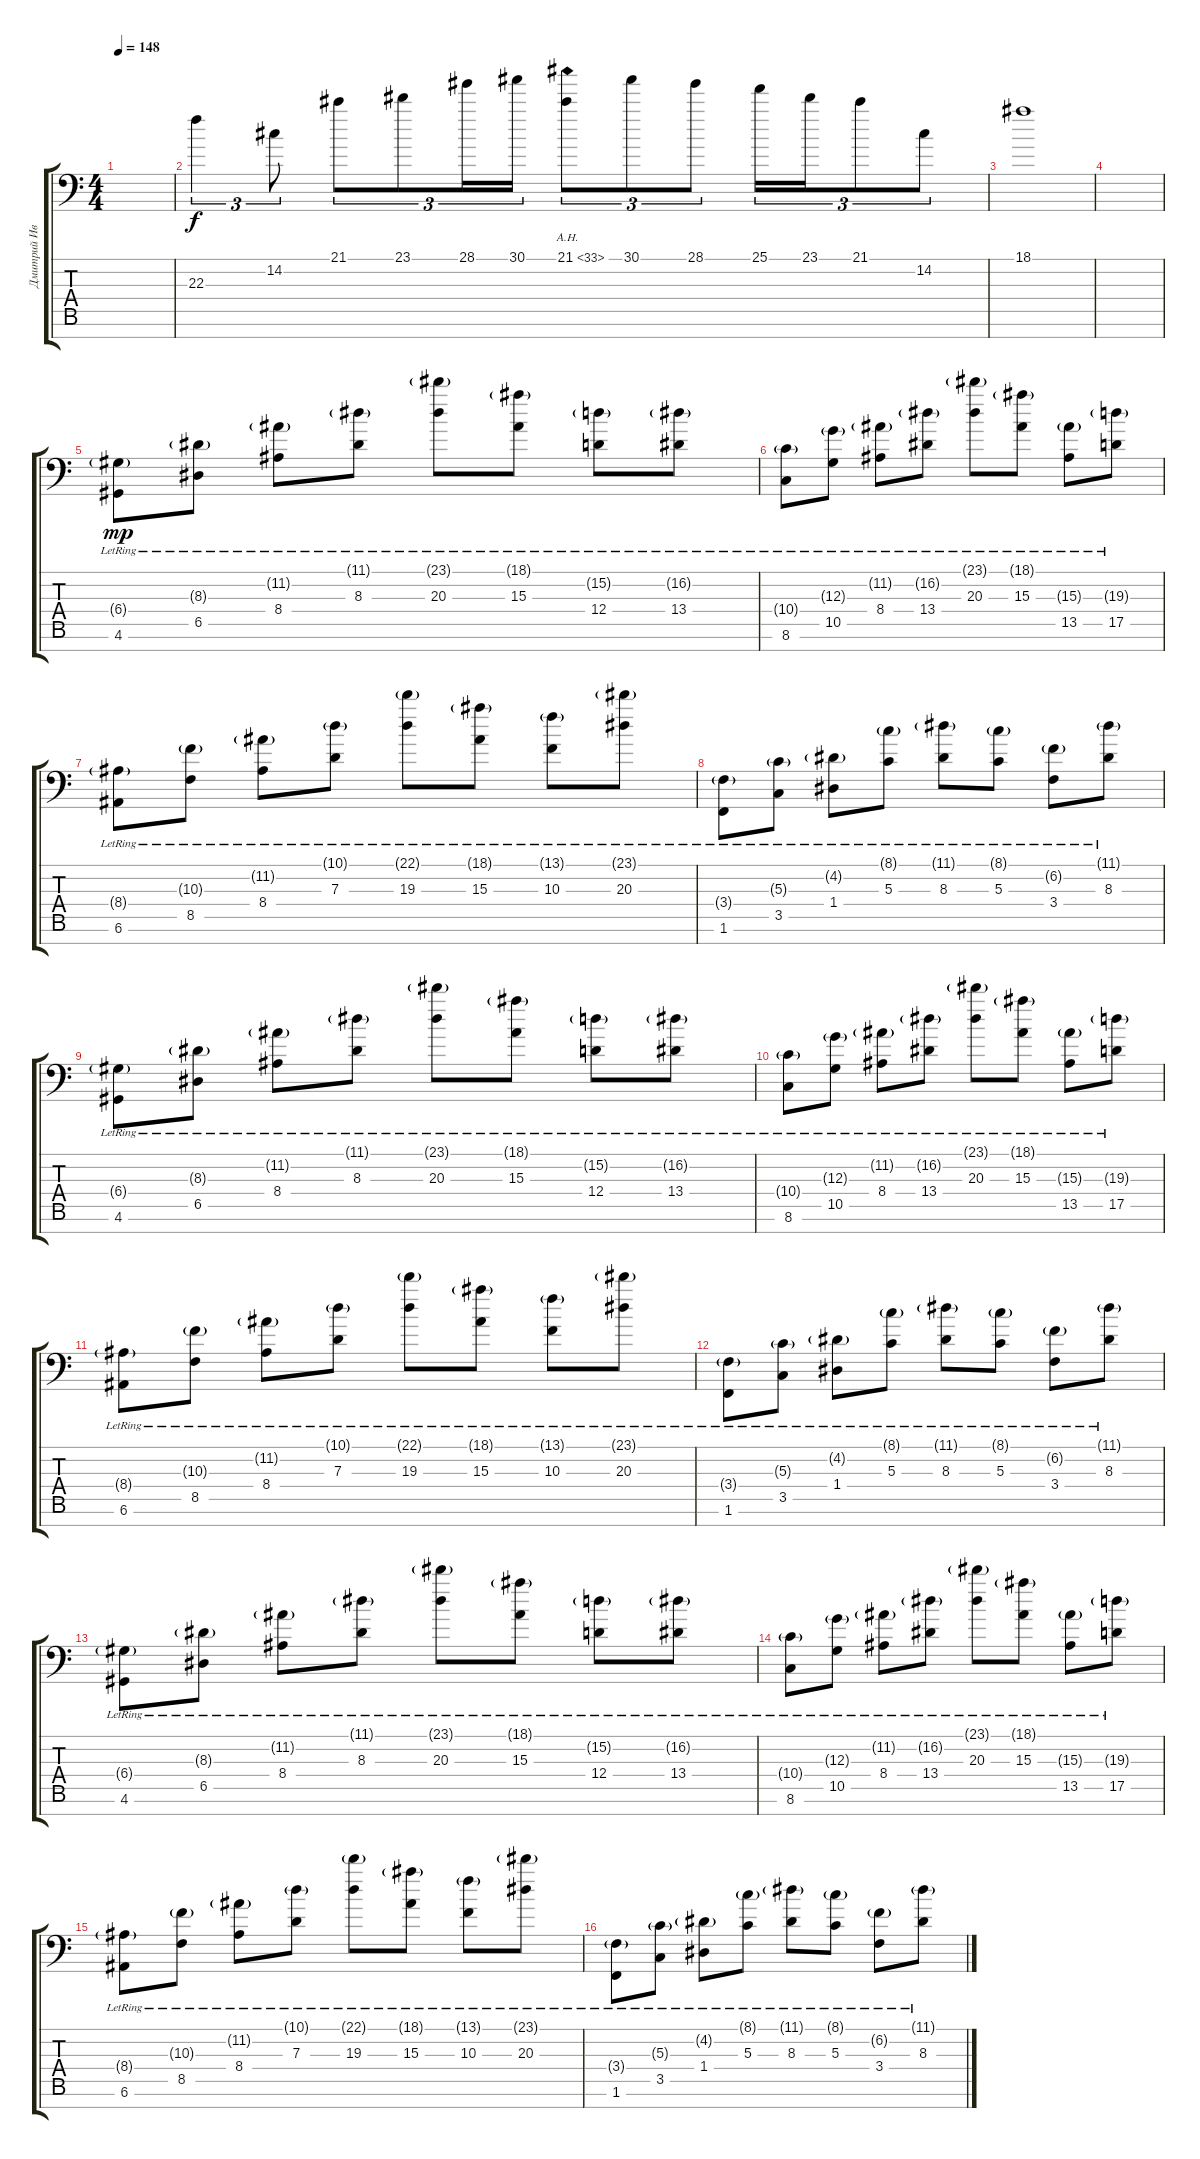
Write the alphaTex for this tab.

\track ("Дмитрий Иванов" "Дмитрий Ив") {instrument brightacousticpiano}
\staff {score tabs}
\tuning (E4 B3 G3 D3 A2 E2 A1) {hide}
\ts (4 4)
\tempo 148
\clef f4
\ks c
|
22.3.4{tu (3 2)} 14.2.8{tu (3 2)} 21.1.8{tu (3 2)} 23.1.8{tu (3 2)} 28.1.16{tu (3 2)} 30.1.16{tu (3 2)} 21.1{ah 12}.8{tu (3 2)} 30.1.8{tu (3 2)} 28.1.8{tu (3 2)} 25.1.16{tu (3 2)} 23.1.16{tu (3 2)} 21.1.8{tu (3 2)} 14.2.8{tu (3 2)} |
18.1.1 |
|
(6.4{g lr} 4.6{lr}).8{dy mp} (8.3{g lr} 6.5{lr}).8 (11.2{g lr} 8.4{lr}).8 (11.1{g lr} 8.3{lr}).8 (23.1{g lr} 20.3{lr}).8 (18.1{g lr} 15.3{lr}).8 (15.2{g lr} 12.4{lr}).8 (16.2{g lr} 13.4{lr}).8 |
(10.4{g lr} 8.6{lr}).8 (12.3{g lr} 10.5{lr}).8 (11.2{g lr} 8.4{lr}).8 (16.2{g lr} 13.4{lr}).8 (23.1{g lr} 20.3{lr}).8 (18.1{g lr} 15.3{lr}).8 (15.3{g lr} 13.5{lr}).8 (19.3{g lr} 17.5{lr}).8 |
(8.4{g lr} 6.6{lr}).8 (10.3{g lr} 8.5{lr}).8 (11.2{g lr} 8.4{lr}).8 (10.1{g lr} 7.3{lr}).8 (22.1{g lr} 19.3{lr}).8 (18.1{g lr} 15.3{lr}).8 (13.1{g lr} 10.3{lr}).8 (23.1{g lr} 20.3{lr}).8 |
(3.4{g lr} 1.6{lr}).8 (5.3{g lr} 3.5{lr}).8 (4.2{g lr} 1.4{lr}).8 (8.1{g lr} 5.3{lr}).8 (11.1{g lr} 8.3{lr}).8 (8.1{g lr} 5.3{lr}).8 (6.2{g lr} 3.4{lr}).8 (11.1{g lr} 8.3{lr}).8 |
(6.4{g lr} 4.6{lr}).8 (8.3{g lr} 6.5{lr}).8 (11.2{g lr} 8.4{lr}).8 (11.1{g lr} 8.3{lr}).8 (23.1{g lr} 20.3{lr}).8 (18.1{g lr} 15.3{lr}).8 (15.2{g lr} 12.4{lr}).8 (16.2{g lr} 13.4{lr}).8 |
(10.4{g lr} 8.6{lr}).8 (12.3{g lr} 10.5{lr}).8 (11.2{g lr} 8.4{lr}).8 (16.2{g lr} 13.4{lr}).8 (23.1{g lr} 20.3{lr}).8 (18.1{g lr} 15.3{lr}).8 (15.3{g lr} 13.5{lr}).8 (19.3{g lr} 17.5{lr}).8 |
(8.4{g lr} 6.6{lr}).8 (10.3{g lr} 8.5{lr}).8 (11.2{g lr} 8.4{lr}).8 (10.1{g lr} 7.3{lr}).8 (22.1{g lr} 19.3{lr}).8 (18.1{g lr} 15.3{lr}).8 (13.1{g lr} 10.3{lr}).8 (23.1{g lr} 20.3{lr}).8 |
(3.4{g lr} 1.6{lr}).8 (5.3{g lr} 3.5{lr}).8 (4.2{g lr} 1.4{lr}).8 (8.1{g lr} 5.3{lr}).8 (11.1{g lr} 8.3{lr}).8 (8.1{g lr} 5.3{lr}).8 (6.2{g lr} 3.4{lr}).8 (11.1{g lr} 8.3{lr}).8 |
(6.4{g lr} 4.6{lr}).8 (8.3{g lr} 6.5{lr}).8 (11.2{g lr} 8.4{lr}).8 (11.1{g lr} 8.3{lr}).8 (23.1{g lr} 20.3{lr}).8 (18.1{g lr} 15.3{lr}).8 (15.2{g lr} 12.4{lr}).8 (16.2{g lr} 13.4{lr}).8 |
(10.4{g lr} 8.6{lr}).8 (12.3{g lr} 10.5{lr}).8 (11.2{g lr} 8.4{lr}).8 (16.2{g lr} 13.4{lr}).8 (23.1{g lr} 20.3{lr}).8 (18.1{g lr} 15.3{lr}).8 (15.3{g lr} 13.5{lr}).8 (19.3{g lr} 17.5{lr}).8 |
(8.4{g lr} 6.6{lr}).8 (10.3{g lr} 8.5{lr}).8 (11.2{g lr} 8.4{lr}).8 (10.1{g lr} 7.3{lr}).8 (22.1{g lr} 19.3{lr}).8 (18.1{g lr} 15.3{lr}).8 (13.1{g lr} 10.3{lr}).8 (23.1{g lr} 20.3{lr}).8 |
(3.4{g lr} 1.6{lr}).8 (5.3{g lr} 3.5{lr}).8 (4.2{g lr} 1.4{lr}).8 (8.1{g lr} 5.3{lr}).8 (11.1{g lr} 8.3{lr}).8 (8.1{g lr} 5.3{lr}).8 (6.2{g lr} 3.4{lr}).8 (11.1{g lr} 8.3{lr}).8
